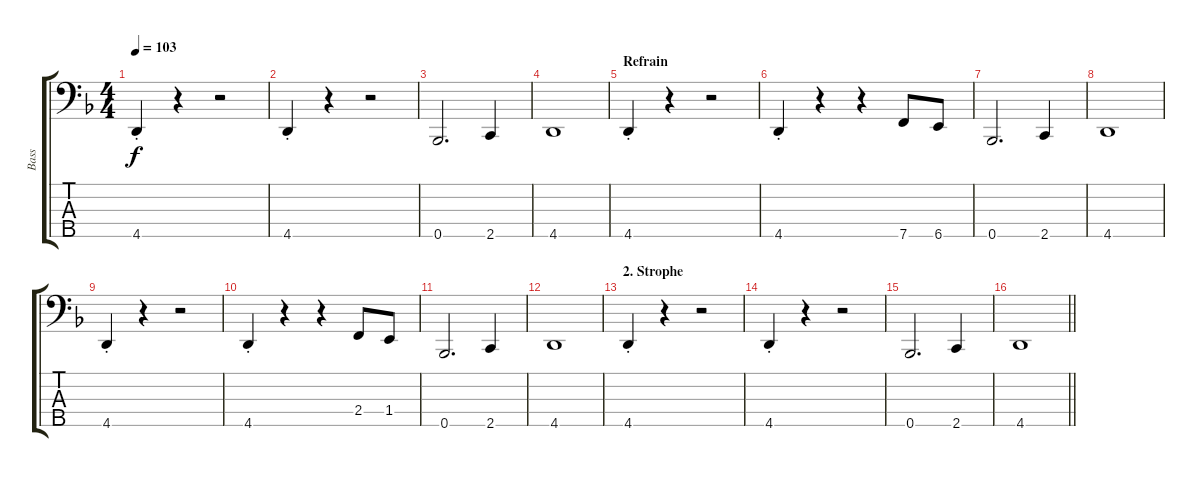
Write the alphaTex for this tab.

\track ("Bass" "Bass") {instrument fretlessbass}
\staff {score tabs}
\tuning (Gb2 Db2 Ab1 Eb1 Bb0) {hide}
\ts (4 4)
\tempo 103
\clef f4
\ks dminor
4.5{st}.4{dy f} r.4 r.2 |
4.5{st}.4 r.4 r.2 |
0.5.2{d} 2.5.4 |
4.5.1 |
\section ("" "Refrain")
4.5{st}.4 r.4 r.2 |
4.5{st}.4 r.4 r.4 7.5.8 6.5.8 |
0.5.2{d} 2.5.4 |
4.5.1 |
4.5{st}.4 r.4 r.2 |
4.5{st}.4 r.4 r.4 2.4.8 1.4.8 |
0.5.2{d} 2.5.4 |
4.5.1 |
\section ("" "2. Strophe")
4.5{st}.4 r.4 r.2 |
4.5{st}.4 r.4 r.2 |
0.5.2{d} 2.5.4 |
\barLineRight lightlight
4.5.1
